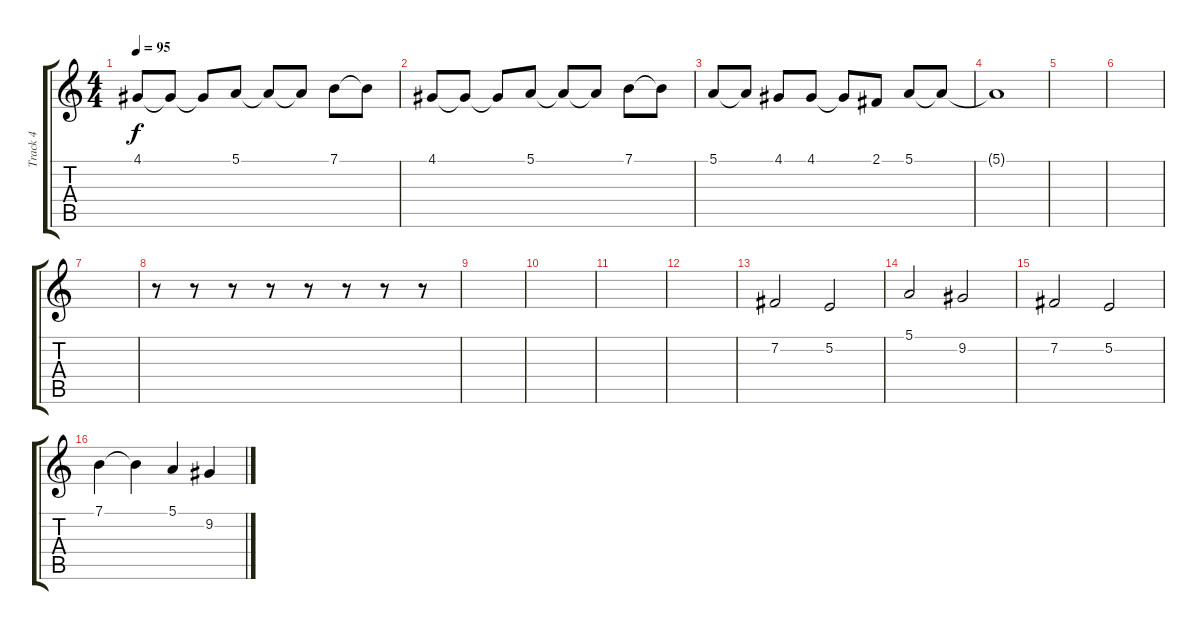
\track ("Track 4" "Track 4") {instrument stringensemble1}
\staff {score tabs}
\tuning (E4 B3 G3 D3 A2 E2) {hide}
\ts (4 4)
\tempo 95
\clef g2
\ks c
4.1.8{dy f} 4.1{t}.8 4.1{t}.8 5.1.8 5.1{t}.8 5.1{t}.8 7.1.8 7.1{t}.8 |
4.1.8 4.1{t}.8 4.1{t}.8 5.1.8 5.1{t}.8 5.1{t}.8 7.1.8 7.1{t}.8 |
5.1.8 5.1{t}.8 4.1.8 4.1.8 4.1{t}.8 2.1.8 5.1.8 5.1{t}.8 |
5.1{t}.1 |
|
|
|
r.8 r.8 r.8 r.8 r.8 r.8 r.8 r.8 |
|
|
|
|
7.2.2 5.2.2 |
5.1.2 9.2.2 |
7.2.2 5.2.2 |
7.1.4 7.1{t}.4 5.1.4 9.2.4
